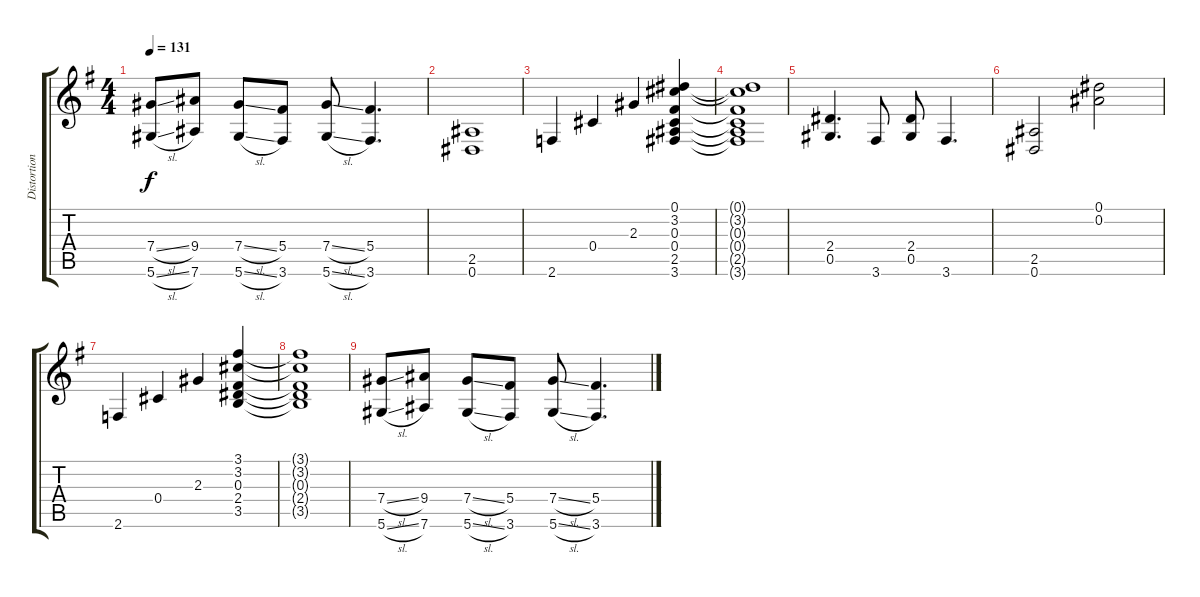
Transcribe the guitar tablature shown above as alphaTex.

\track ("Distortion" "Distortion") {instrument distortionguitar}
\staff {score tabs}
\tuning (Eb4 Bb3 Gb3 Db3 Ab2 Eb2) {hide}
\ts (4 4)
\tempo 131
\clef g2
\ks g
(7.4{sl} 5.6{sl}).8{dy f} (9.4 7.6).8 (7.4{sl} 5.6{sl}).8 (5.4 3.6).8 (7.4{sl} 5.6{sl}).8 (5.4 3.6).4{d} |
(2.5 0.6).1 |
2.6.4 0.4.4 2.3.4 (0.1 3.2 0.3 0.4 2.5 3.6).4 |
(0.1{t} 3.2{t} 0.3{t} 0.4{t} 2.5{t} 3.6{t}).1 |
(2.4 0.5).4{d} 3.6.8 (2.4 0.5).8 3.6.4{d} |
(2.5 0.6).2 (0.1 0.2).2 |
2.6.4 0.4.4 2.3.4 (3.1 3.2 0.3 2.4 3.5).4 |
(3.1{t} 3.2{t} 0.3{t} 2.4{t} 3.5{t}).1 |
(7.4{sl} 5.6{sl}).8 (9.4 7.6).8 (7.4{sl} 5.6{sl}).8 (5.4 3.6).8 (7.4{sl} 5.6{sl}).8 (5.4 3.6).4{d}
